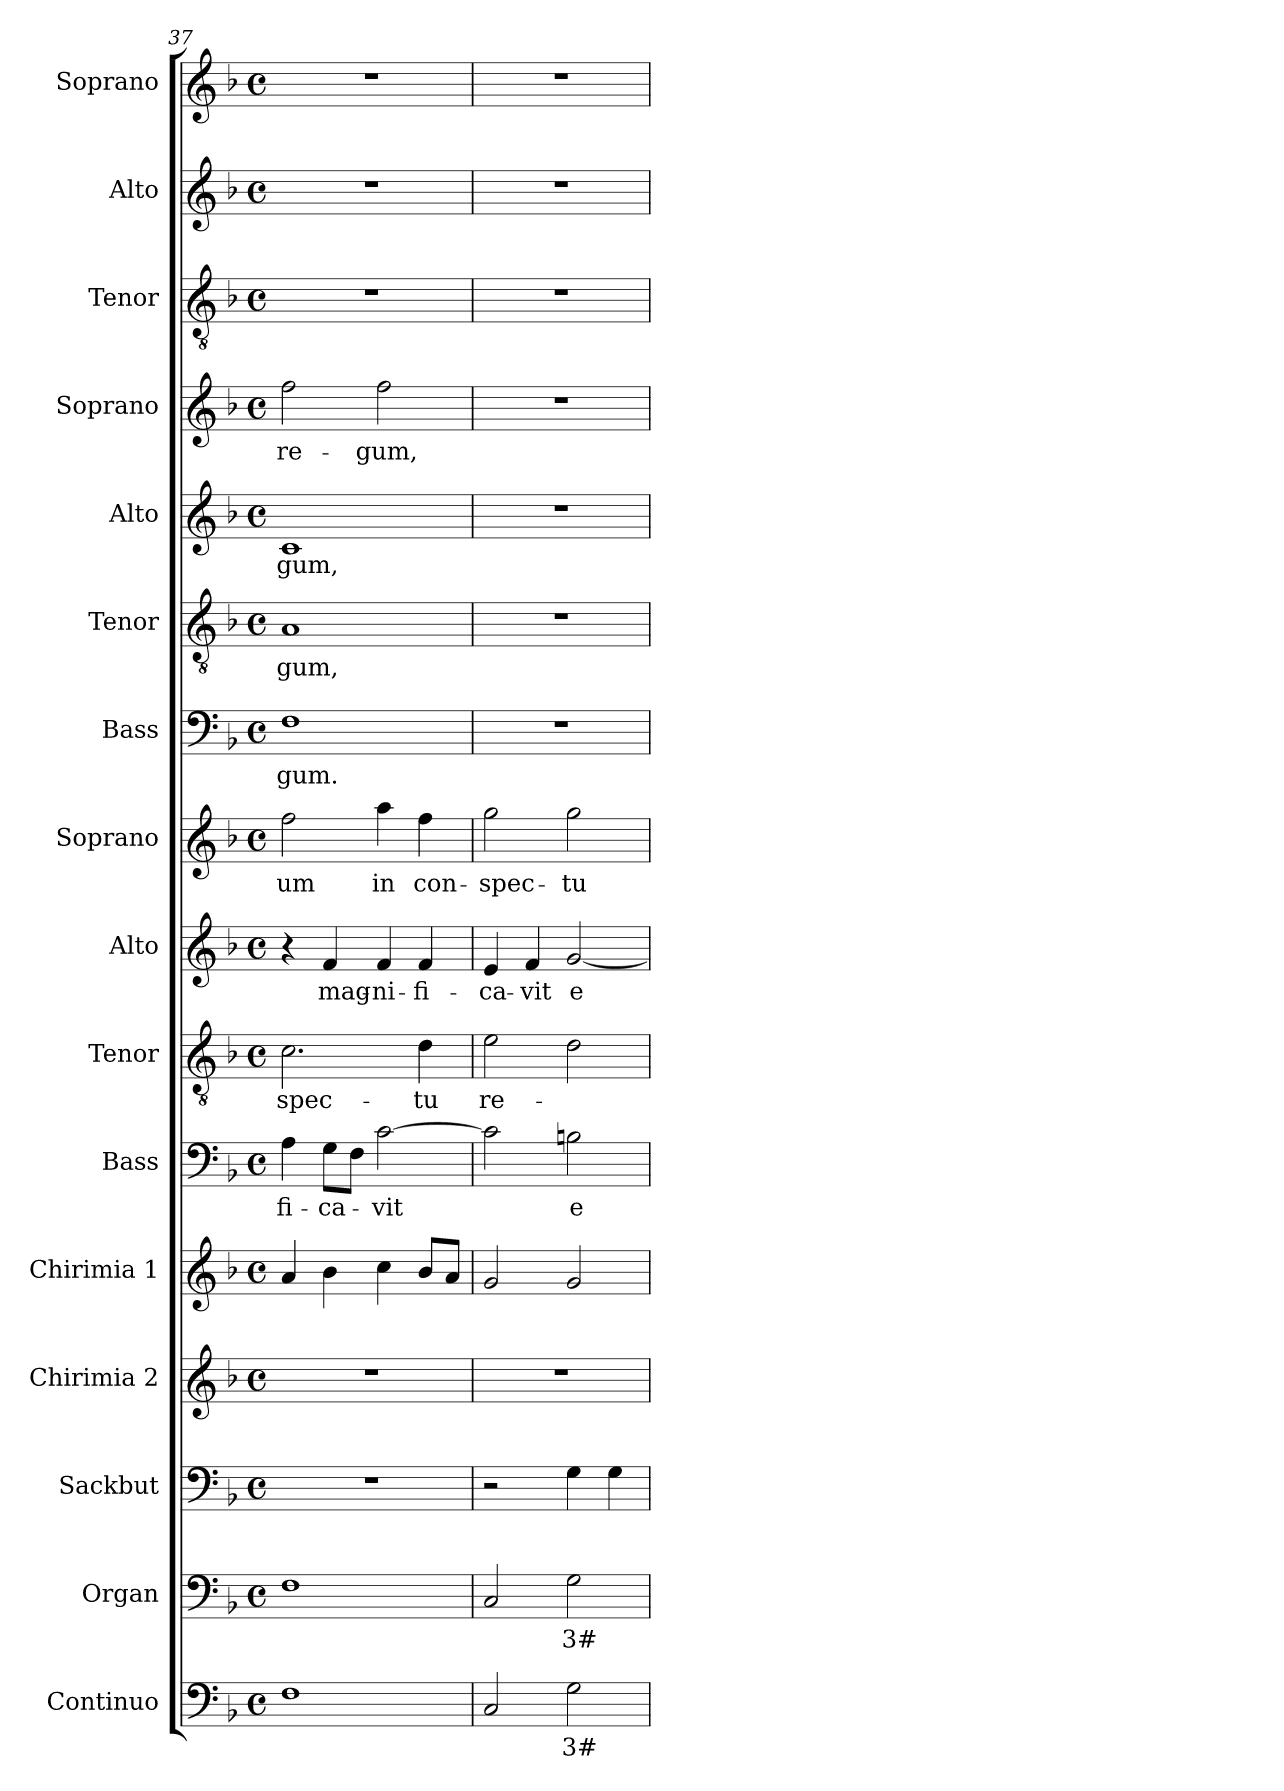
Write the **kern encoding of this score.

**kern	**text	**kern	**text	**kern	**kern	**kern	**kern	**text	**kern	**text	**kern	**text	**kern	**text	**kern	**text	**kern	**text	**kern	**text	**kern	**text	**kern	**kern	**kern
*part16	*part16	*part15	*part15	*part14	*part13	*part12	*part11	*part11	*part10	*part10	*part9	*part9	*part8	*part8	*part7	*part7	*part6	*part6	*part5	*part5	*part4	*part4	*part3	*part2	*part1
*staff16	*staff16	*staff15	*staff15	*staff14	*staff13	*staff12	*staff11	*staff11	*staff10	*staff10	*staff9	*staff9	*staff8	*staff8	*staff7	*staff7	*staff6	*staff6	*staff5	*staff5	*staff4	*staff4	*staff3	*staff2	*staff1
*I"Continuo	*	*I"Organ	*	*I"Sackbut	*I"Chirimia 2	*I"Chirimia 1	*I"Bass	*	*I"Tenor	*	*I"Alto	*	*I"Soprano	*	*I"Bass	*	*I"Tenor	*	*I"Alto	*	*I"Soprano	*	*I"Tenor	*I"Alto	*I"Soprano
*I'Cont.	*	*I'Org.	*	*I'Sbt.	*I'Chi.	*I'Chi.	*I'B.	*	*I'T.	*	*I'A.	*	*I'S.	*	*I'B.	*	*I'T.	*	*I'A.	*	*I'S.	*	*I'T.	*I'A.	*I'S.
*clefF4	*	*clefF4	*	*clefF4	*clefG2	*clefG2	*clefF4	*	*clefGv2	*	*clefG2	*	*clefG2	*	*clefF4	*	*clefGv2	*	*clefG2	*	*clefG2	*	*clefGv2	*clefG2	*clefG2
*	*	*	*	*	*	*	*	*	*ITrd7c12	*	*	*	*	*	*	*	*ITrd7c12	*	*	*	*	*	*ITrd7c12	*	*
*k[b-]	*	*k[b-]	*	*k[b-]	*k[b-]	*k[b-]	*k[b-]	*	*k[b-]	*	*k[b-]	*	*k[b-]	*	*k[b-]	*	*k[b-]	*	*k[b-]	*	*k[b-]	*	*k[b-]	*k[b-]	*k[b-]
*F:	*	*F:	*	*F:	*F:	*F:	*F:	*	*F:	*	*F:	*	*F:	*	*F:	*	*F:	*	*F:	*	*F:	*	*F:	*F:	*F:
*M4/4	*	*M4/4	*	*M4/4	*M4/4	*M4/4	*M4/4	*	*M4/4	*	*M4/4	*	*M4/4	*	*M4/4	*	*M4/4	*	*M4/4	*	*M4/4	*	*M4/4	*M4/4	*M4/4
*met(c)	*	*met(c)	*	*met(c)	*met(c)	*met(c)	*met(c)	*	*met(c)	*	*met(c)	*	*met(c)	*	*met(c)	*	*met(c)	*	*met(c)	*	*met(c)	*	*met(c)	*met(c)	*met(c)
=37	=37	=37	=37	=37	=37	=37	=37	=37	=37	=37	=37	=37	=37	=37	=37	=37	=37	=37	=37	=37	=37	=37	=37	=37	=37
!	!	!	!	!	!	!	!	!LO:LY:b:color=#000000	!	!	!	!	!	!	!	!	!	!	!	!	!	!	!	!	!
!	!	!	!	!	!	!	!	!	!	!LO:LY:b:color=#000000	!	!	!	!	!	!	!	!	!	!	!	!	!	!	!
!	!	!	!	!	!	!	!	!	!	!	!	!	!	!LO:LY:b:color=#000000	!	!	!	!	!	!	!	!	!	!	!
!	!	!	!	!	!	!	!	!	!	!	!	!	!	!	!	!LO:LY:b:color=#000000	!	!	!	!	!	!	!	!	!
!	!	!	!	!	!	!	!	!	!	!	!	!	!	!	!	!	!	!LO:LY:b:color=#000000	!	!	!	!	!	!	!
!	!	!	!	!	!	!	!	!	!	!	!	!	!	!	!	!	!	!	!	!LO:LY:b:color=#000000	!	!	!	!	!
!	!	!	!	!	!	!	!	!	!	!	!	!	!	!	!	!	!	!	!	!	!	!LO:LY:b:color=#000000	!	!	!
1Fi	.	1Fi	.	1r	1r	4ai/	4Ai\	-fi-	2.Ci\	-spec-	4r	.	2ffi\	-um	1Fi	-gum.	1AAi	-gum,	1ci	-gum,	2ffi\	re-	1r	1r	1r
!	!	!	!	!	!	!	!	!LO:LY:b:color=#000000	!	!	!	!	!	!	!	!	!	!	!	!	!	!	!	!	!
!	!	!	!	!	!	!	!	!	!	!	!	!LO:LY:b:color=#000000	!	!	!	!	!	!	!	!	!	!	!	!	!
.	.	.	.	.	.	4b-i\	8Gi\L	-ca-	.	.	4fi/	mag-	.	.	.	.	.	.	.	.	.	.	.	.	.
.	.	.	.	.	.	.	8Fi\J	.	.	.	.	.	.	.	.	.	.	.	.	.	.	.	.	.	.
!	!	!	!	!	!	!	!	!LO:LY:b:color=#000000	!	!	!	!	!	!	!	!	!	!	!	!	!	!	!	!	!
!	!	!	!	!	!	!	!	!	!	!	!	!LO:LY:b:color=#000000	!	!	!	!	!	!	!	!	!	!	!	!	!
!	!	!	!	!	!	!	!	!	!	!	!	!	!	!LO:LY:b:color=#000000	!	!	!	!	!	!	!	!	!	!	!
!	!	!	!	!	!	!	!	!	!	!	!	!	!	!	!	!	!	!	!	!	!	!LO:LY:b:color=#000000	!	!	!
.	.	.	.	.	.	4cci\	[2ci\	-vit	.	.	4fi/	-ni-	4aai\	in	.	.	.	.	.	.	2ffi\	-gum,	.	.	.
!	!	!	!	!	!	!	!	!	!	!LO:LY:b:color=#000000	!	!	!	!	!	!	!	!	!	!	!	!	!	!	!
!	!	!	!	!	!	!	!	!	!	!	!	!LO:LY:b:color=#000000	!	!	!	!	!	!	!	!	!	!	!	!	!
!	!	!	!	!	!	!	!	!	!	!	!	!	!	!LO:LY:b:color=#000000	!	!	!	!	!	!	!	!	!	!	!
.	.	.	.	.	.	8b-i/L	.	.	4Di\	-tu	4fi/	-fi-	4ffi\	con-	.	.	.	.	.	.	.	.	.	.	.
.	.	.	.	.	.	8ai/J	.	.	.	.	.	.	.	.	.	.	.	.	.	.	.	.	.	.	.
=38	=38	=38	=38	=38	=38	=38	=38	=38	=38	=38	=38	=38	=38	=38	=38	=38	=38	=38	=38	=38	=38	=38	=38	=38	=38
!	!	!	!	!	!	!	!	!	!	!LO:LY:b:color=#000000	!	!	!	!	!	!	!	!	!	!	!	!	!	!	!
!	!	!	!	!	!	!	!	!	!	!	!	!LO:LY:b:color=#000000	!	!	!	!	!	!	!	!	!	!	!	!	!
!	!	!	!	!	!	!	!	!	!	!	!	!	!	!LO:LY:b:color=#000000	!	!	!	!	!	!	!	!	!	!	!
2Ci/	.	2Ci/	.	2r	1r	2gi/	2ci\]	.	2Ei\	re-	4ei/	-ca-	2ggi\	-spec-	1r	.	1r	.	1r	.	1r	.	1r	1r	1r
!	!	!	!	!	!	!	!	!	!	!	!	!LO:LY:b:color=#000000	!	!	!	!	!	!	!	!	!	!	!	!	!
.	.	.	.	.	.	.	.	.	.	.	4fi/	-vit	.	.	.	.	.	.	.	.	.	.	.	.	.
!	!LO:LY:b:color=#000000	!	!	!	!	!	!	!	!	!	!	!	!	!	!	!	!	!	!	!	!	!	!	!	!
!	!	!	!LO:LY:b:color=#000000	!	!	!	!	!	!	!	!	!	!	!	!	!	!	!	!	!	!	!	!	!	!
!	!	!	!	!	!	!	!	!LO:LY:b:color=#000000	!	!	!	!	!	!	!	!	!	!	!	!	!	!	!	!	!
!	!	!	!	!	!	!	!	!	!	!	!	!LO:LY:b:color=#000000	!	!	!	!	!	!	!	!	!	!	!	!	!
!	!	!	!	!	!	!	!	!	!	!	!	!	!	!LO:LY:b:color=#000000	!	!	!	!	!	!	!	!	!	!	!
2Gi\	3#	2Gi\	3#	4Gi\	.	2gi/	2Bni\	e-	2Di\	.	[2gi/	e-	2ggi\	-tu	.	.	.	.	.	.	.	.	.	.	.
.	.	.	.	4Gi\	.	.	.	.	.	.	.	.	.	.	.	.	.	.	.	.	.	.	.	.	.
=	=	=	=	=	=	=	=	=	=	=	=	=	=	=	=	=	=	=	=	=	=	=	=	=	=
*-	*-	*-	*-	*-	*-	*-	*-	*-	*-	*-	*-	*-	*-	*-	*-	*-	*-	*-	*-	*-	*-	*-	*-	*-	*-
